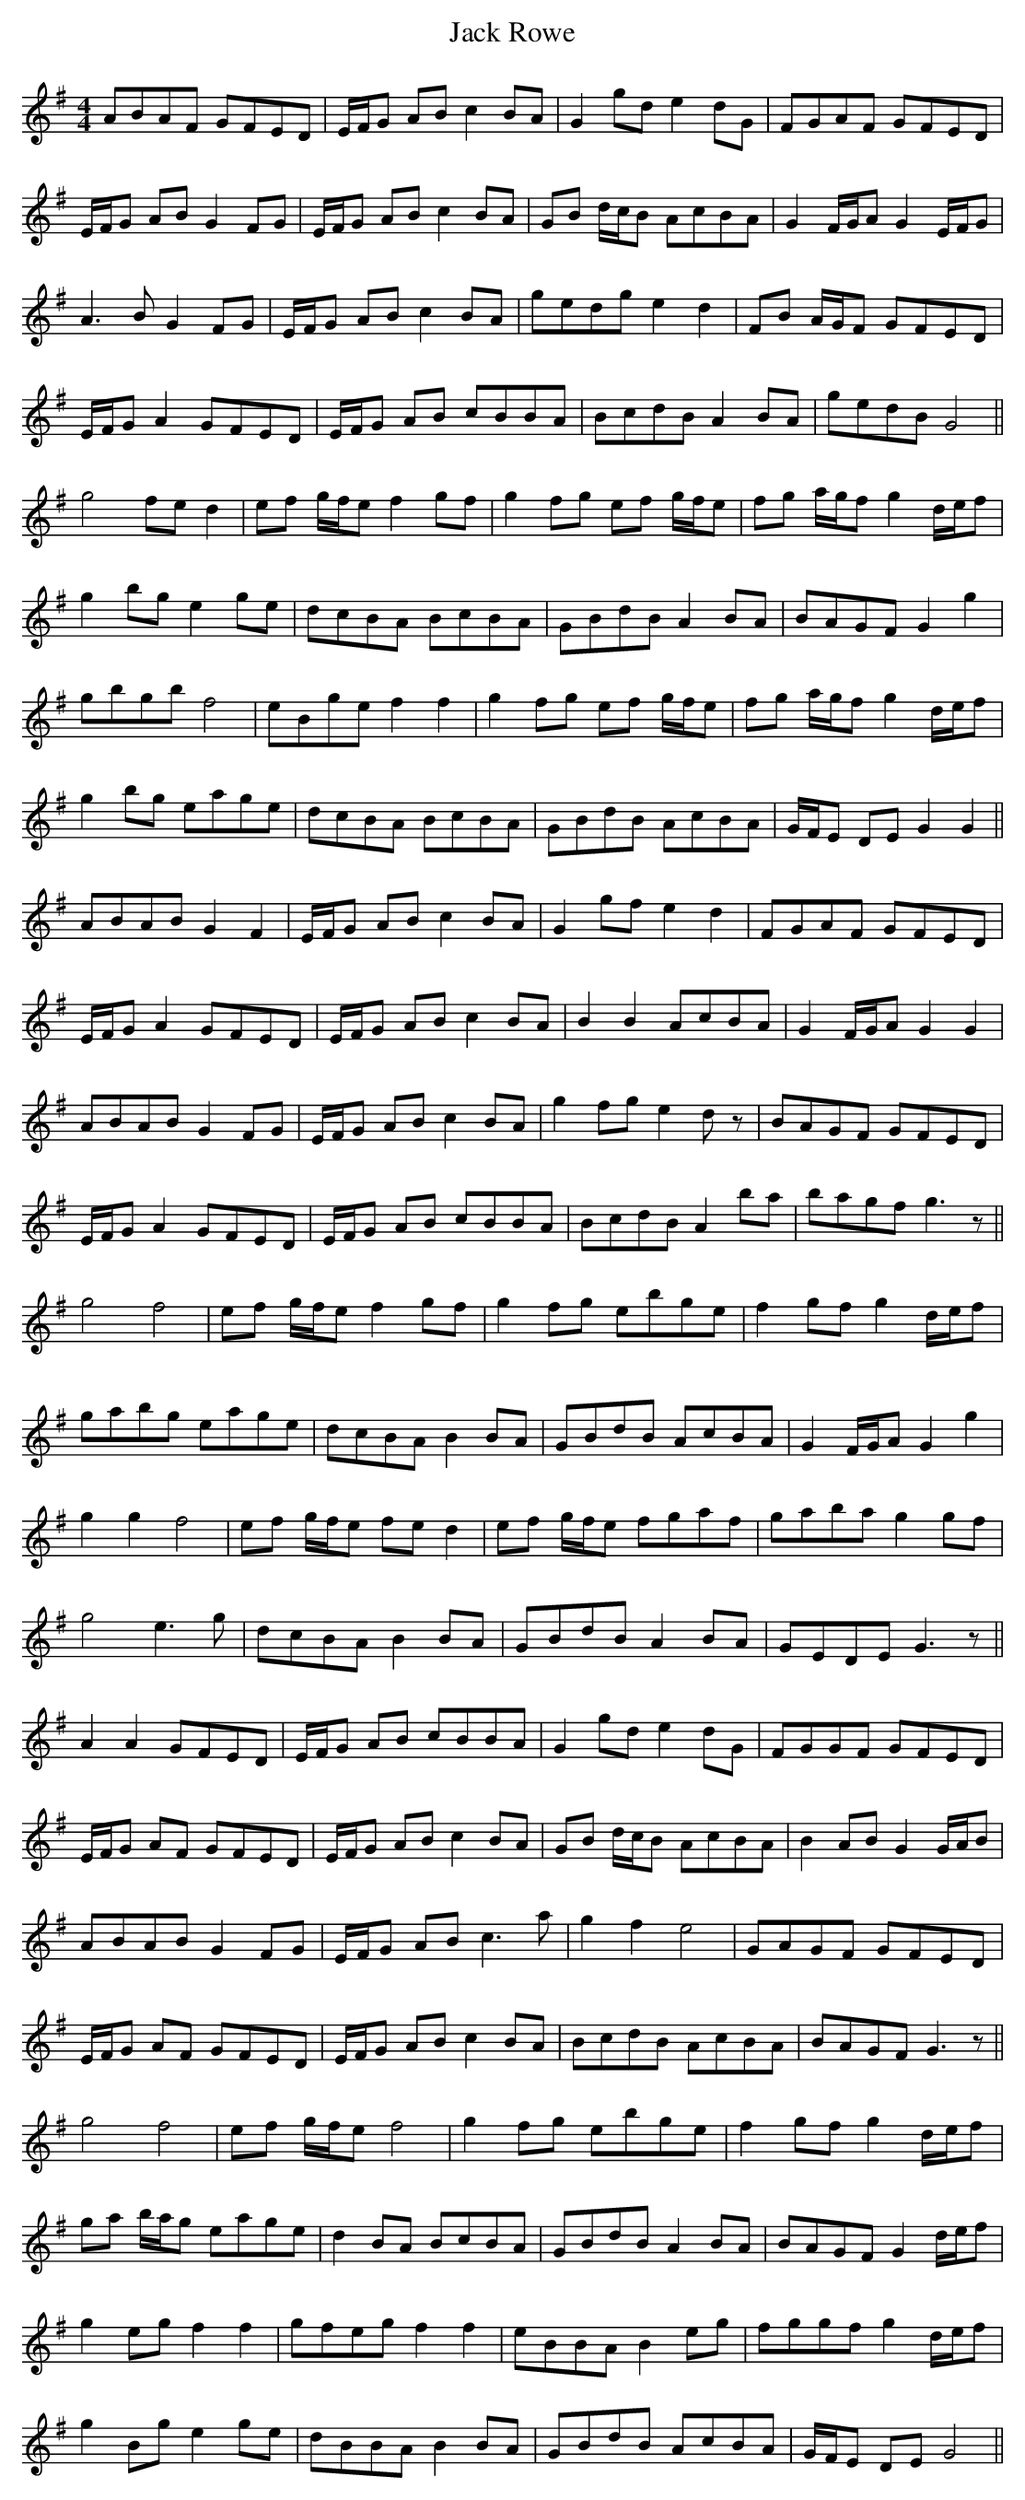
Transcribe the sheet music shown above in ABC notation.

X:1
T: Jack Rowe
M: 4/4
L: 1/8
K: Gmaj
ABAF GFED | E/F/G AB c2 BA | G2 gd e2 dG | FGAF GFED |
E/F/G AB G2 FG | E/F/G AB c2 BA | GB d/c/B AcBA | G2 F/G/A G2 E/F/G |
A3 B G2 FG | E/F/G AB c2 BA | gedg e2 d2 | FB A/G/F GFED |
E/F/G A2 GFED | E/F/G AB cBBA | BcdB A2 BA | gedB G4 ||
g4 fe d2 | ef g/f/e f2 gf | g2 fg ef g/f/e | fg a/g/f g2 d/e/f |
g2 bg e2 ge | dcBA BcBA | GBdB A2 BA | BAGF G2 g2 |
gbgb f4 | eBge f2 f2 | g2 fg ef g/f/e | fg a/g/f g2 d/e/f |
g2 bg eage | dcBA BcBA | GBdB AcBA | G/F/E DE G2 G2 ||
ABAB G2 F2 | E/F/G AB c2 BA | G2 gf e2 d2 | FGAF GFED |
E/F/G A2 GFED | E/F/G AB c2 BA | B2 B2 AcBA | G2 F/G/A G2 G2 |
ABAB G2 FG | E/F/G AB c2 BA | g2 fg e2 dz | BAGF GFED |
E/F/G A2 GFED | E/F/G AB cBBA | BcdB A2 ba | bagf g3 z ||
g4 f4 | ef g/f/e f2 gf | g2 fg ebge | f2 gf g2 d/e/f |
gabg eage | dcBA B2 BA | GBdB AcBA | G2 F/G/A G2 g2 |
g2 g2 f4 | ef g/f/e fe d2 | ef g/f/e fgaf | gaba g2 gf |
g4 e3 g | dcBA B2 BA | GBdB A2 BA | GEDE G3 z ||
A2 A2 GFED | E/F/G AB cBBA | G2 gd e2 dG | FGGF GFED |
E/F/G AF GFED | E/F/G AB c2 BA | GB d/c/B AcBA | B2 AB G2 G/A/B |
ABAB G2 FG | E/F/G AB c3 a | g2 f2 e4 | GAGF GFED |
E/F/G AF GFED | E/F/G AB c2 BA | BcdB AcBA | BAGF G3 z ||
g4 f4 | ef g/f/e f4 | g2 fg ebge | f2 gf g2 d/e/f |
ga b/a/g eage | d2 BA BcBA | GBdB A2 BA | BAGF G2 d/e/f |
g2 eg f2 f2 | gfeg f2 f2 | eBBA B2 eg | fggf g2 d/e/f |
g2 Bg e2 ge | dBBA B2 BA | GBdB AcBA | G/F/E DE G4 ||
